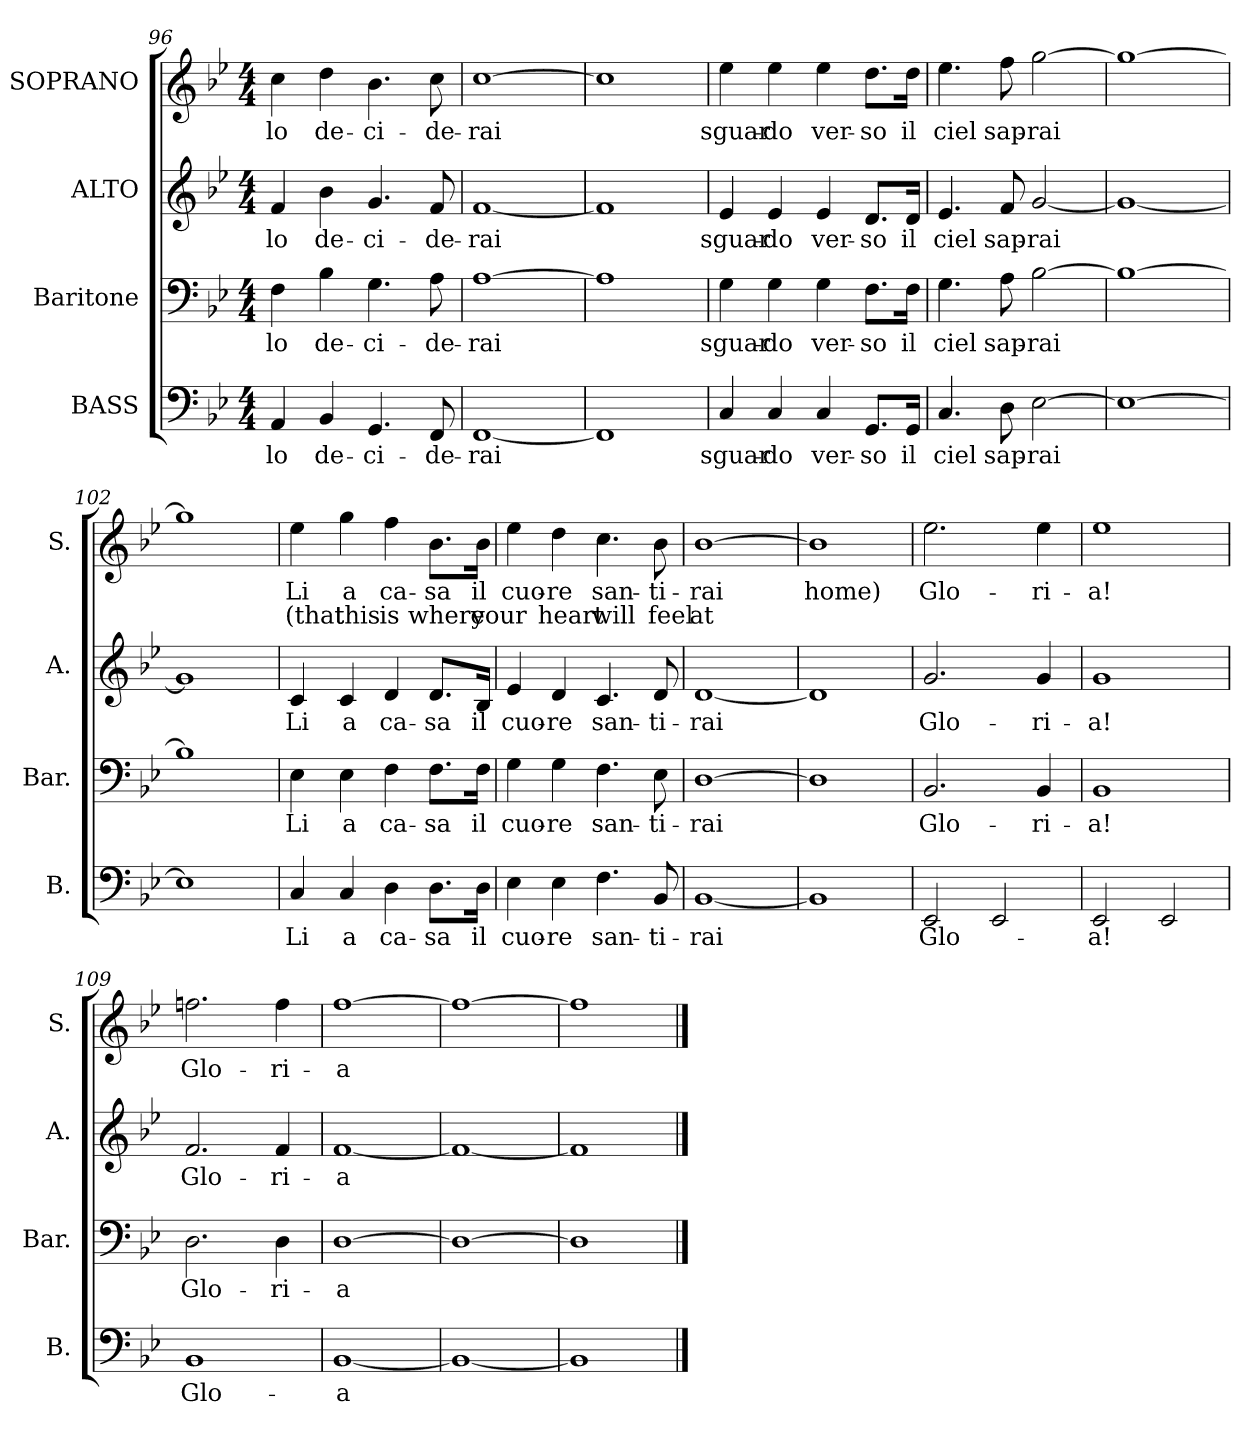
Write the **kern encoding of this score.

**kern	**text	**kern	**text	**kern	**text	**kern	**text	**text
*part4	*part4	*part3	*part3	*part2	*part2	*part1	*part1	*part1
*staff4	*staff4	*staff3	*staff3	*staff2	*staff2	*staff1	*staff1	*staff1
*I"BASS	*	*I"Baritone	*	*I"ALTO	*	*I"SOPRANO	*	*
*I'B.	*	*I'Bar.	*	*I'A.	*	*I'S.	*	*
*clefF4	*	*clefF4	*	*clefG2	*	*clefG2	*	*
*k[b-e-]	*	*k[b-e-]	*	*k[b-e-]	*	*k[b-e-]	*	*
*B-:	*	*B-:	*	*B-:	*	*B-:	*	*
*M4/4	*	*M4/4	*	*M4/4	*	*M4/4	*	*
=96	=96	=96	=96	=96	=96	=96	=96	=96
4AA/	-lo	4F\	-lo	4f/	-lo	4cc\	-lo	.
4BB-/	de-	4B-\	de-	4b-\	de-	4dd\	de-	.
4.GG/	-ci-	4.G\	-ci-	4.g/	-ci-	4.b-\	-ci-	.
8FF/	-de-	8A\	-de-	8f/	-de-	8cc\	-de-	.
=97	=97	=97	=97	=97	=97	=97	=97	=97
[1FF	-rai	[1A	-rai	[1f	-rai	[1cc	-rai	.
=98	=98	=98	=98	=98	=98	=98	=98	=98
1FF]	.	1A]	.	1f]	.	1cc]	.	.
!!LO:LB:g=z
=99	=99	=99	=99	=99	=99	=99	=99	=99
4C/	sguar-	4G\	sguar-	4e-/	sguar-	4ee-\	sguar-	.
4C/	-do	4G\	-do	4e-/	-do	4ee-\	-do	.
4C/	ver-	4G\	ver-	4e-/	ver-	4ee-\	ver-	.
8.GG/L	-so	8.F\L	-so	8.d/L	-so	8.dd\L	-so	.
16GG/Jk	il	16F\Jk	il	16d/Jk	il	16dd\Jk	il	.
=100	=100	=100	=100	=100	=100	=100	=100	=100
4.C/	ciel	4.G\	ciel	4.e-/	ciel	4.ee-\	ciel	.
8D\	sap-	8A\	sap-	8f/	sap-	8ff\	sap-	.
[2E-\	-rai	[2B-\	-rai	[2g/	-rai	[2gg\	-rai	.
=101	=101	=101	=101	=101	=101	=101	=101	=101
1E-_	.	1B-_	.	1g_	.	1gg_	.	.
=102	=102	=102	=102	=102	=102	=102	=102	=102
1E-]	.	1B-]	.	1g]	.	1gg]	.	.
!!LO:PB:g=z
=103	=103	=103	=103	=103	=103	=103	=103	=103
4C/	Li	4E-\	Li	4c/	Li	4ee-\	Li	(that
4C/	a	4E-\	a	4c/	a	4gg\	a	this
4D\	ca-	4F\	ca-	4d/	ca-	4ff\	ca-	is
8.D\L	-sa	8.F\L	-sa	8.d/L	-sa	8.b-\L	-sa	where
16D\Jk	il	16F\Jk	il	16B-/Jk	il	16b-\Jk	il	your
=104	=104	=104	=104	=104	=104	=104	=104	=104
4E-\	cuo-	4G\	cuo-	4e-/	cuo-	4ee-\	cuo-	.
4E-\	-re	4G\	-re	4d/	-re	4dd\	-re	heart
4.F\	san-	4.F\	san-	4.c/	san-	4.cc\	san-	will
8BB-/	-ti-	8E-\	-ti-	8d/	-ti-	8b-\	-ti-	feel
=105	=105	=105	=105	=105	=105	=105	=105	=105
[1BB-	-rai	[1D	-rai	[1d	-rai	[1b-	-rai	at
=106	=106	=106	=106	=106	=106	=106	=106	=106
1BB-]	.	1D]	.	1d]	.	1b-]	home)	.
=107	=107	=107	=107	=107	=107	=107	=107	=107
2EE-/	Glo-	2.BB-/	Glo-	2.g/	Glo-	2.ee-\	Glo-	.
2EE-/	.	.	.	.	.	.	.	.
.	.	4BB-/	-ri-	4g/	-ri-	4ee-\	-ri-	.
!!LO:LB:g=z
=108	=108	=108	=108	=108	=108	=108	=108	=108
2EE-/	-a!	1BB-	-a!	1g	-a!	1ee-	-a!	.
2EE-/	.	.	.	.	.	.	.	.
=109	=109	=109	=109	=109	=109	=109	=109	=109
1BB-	Glo-	2.D\	Glo-	2.f/	Glo-	2.ffn\	Glo-	.
.	.	4D\	-ri-	4f/	-ri-	4ff\	-ri-	.
=110	=110	=110	=110	=110	=110	=110	=110	=110
[1BB-	-a	[1D	-a	[1f	-a	[1ff	-a	.
=111	=111	=111	=111	=111	=111	=111	=111	=111
1BB-_	.	1D_	.	1f_	.	1ff_	.	.
=112	=112	=112	=112	=112	=112	=112	=112	=112
1BB-]	.	1D]	.	1f]	.	1ff]	.	.
==	==	==	==	==	==	==	==	==
*-	*-	*-	*-	*-	*-	*-	*-	*-
